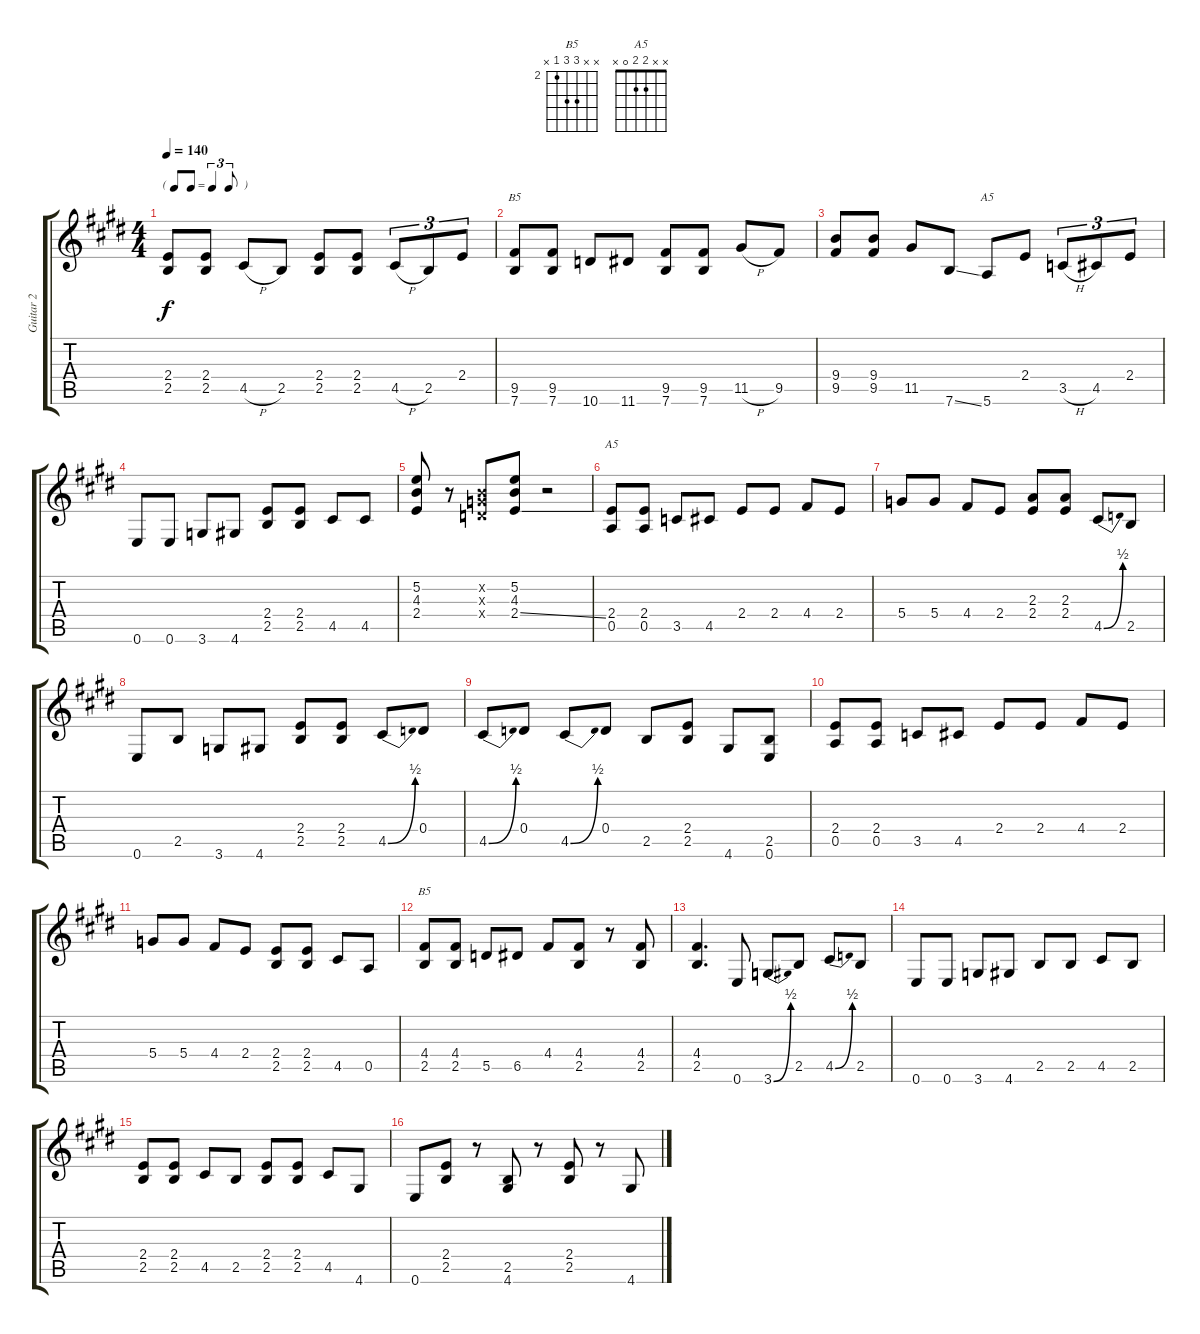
\track ("Guitar 2" "Guitar 2") {instrument acousticguitarsteel}
\staff {score tabs}
\tuning (E4 B3 G3 D3 A2 E2) {hide}
\chord ("B5" x x x 9 9 7) {firstfret 7}
\chord ("A5" x x x x 7 5) {firstfret 5}
\chord ("A5" x x 2 2 0 x)
\chord ("B5" x x 4 4 2 x) {firstfret 2}
\ts (4 4)
\tf triplet8th
\tempo 140
\clef g2
\ks e
(2.4 2.5).8{dy f} (2.4 2.5).8 4.5{h}.8 2.5.8 (2.4 2.5).8 (2.4 2.5).8 4.5{h}.8{tu (3 2)} 2.5.8{tu (3 2)} 2.4.8{tu (3 2)} |
(9.5 7.6).8{ch "B5"} (9.5 7.6).8 10.6.8 11.6.8 (9.5 7.6).8 (9.5 7.6).8 11.5{h}.8 9.5.8 |
(9.4 9.5).8 (9.4 9.5).8 11.5.8 7.6{ss}.8 5.6.8{ch "A5"} 2.4.8 3.5{h}.8{tu (3 2)} 4.5.8{tu (3 2)} 2.4.8{tu (3 2)} |
0.6.8 0.6.8 3.6.8 4.6.8 (2.4 2.5).8 (2.4 2.5).8 4.5.8 4.5.8 |
(5.2 4.3 2.4).8 r.8 (0.2{x} 0.3{x} 0.4{x}).8 (5.2 4.3 2.4{ss}).8 r.2 |
(2.4 0.5).8{ch "A5"} (2.4 0.5).8 3.5.8 4.5.8 2.4.8 2.4.8 4.4.8 2.4.8 |
5.4.8 5.4.8 4.4.8 2.4.8 (2.3 2.4).8 (2.3 2.4).8 4.5{be (bend 0 0 60 2)}.8 2.5.8 |
0.6.8 2.5.8 3.6.8 4.6.8 (2.4 2.5).8 (2.4 2.5).8 4.5{be (bend 0 0 60 2)}.8 0.4.8 |
4.5{be (bend 0 0 60 2)}.8 0.4.8 4.5{be (bend 0 0 60 2)}.8 0.4.8 2.5.8 (2.4 2.5).8 4.6.8 (2.5 0.6).8 |
(2.4 0.5).8 (2.4 0.5).8 3.5.8 4.5.8 2.4.8 2.4.8 4.4.8 2.4.8 |
5.4.8 5.4.8 4.4.8 2.4.8 (2.4 2.5).8 (2.4 2.5).8 4.5.8 0.5.8 |
(4.4 2.5).8{ch "B5"} (4.4 2.5).8 5.5.8 6.5.8 4.4.8 (4.4 2.5).8 r.8 (4.4 2.5).8 |
(4.4 2.5).4{d} 0.6.8 3.6{be (bend 0 0 60 2)}.8 2.5.8 4.5{be (bend 0 0 60 2)}.8 2.5.8 |
0.6.8 0.6.8 3.6.8 4.6.8 2.5.8 2.5.8 4.5.8 2.5.8 |
(2.4 2.5).8 (2.4 2.5).8 4.5.8 2.5.8 (2.4 2.5).8 (2.4 2.5).8 4.5.8 4.6.8 |
0.6.8 (2.4 2.5).8 r.8 (2.5 4.6).8 r.8 (2.4 2.5).8 r.8 4.6.8
